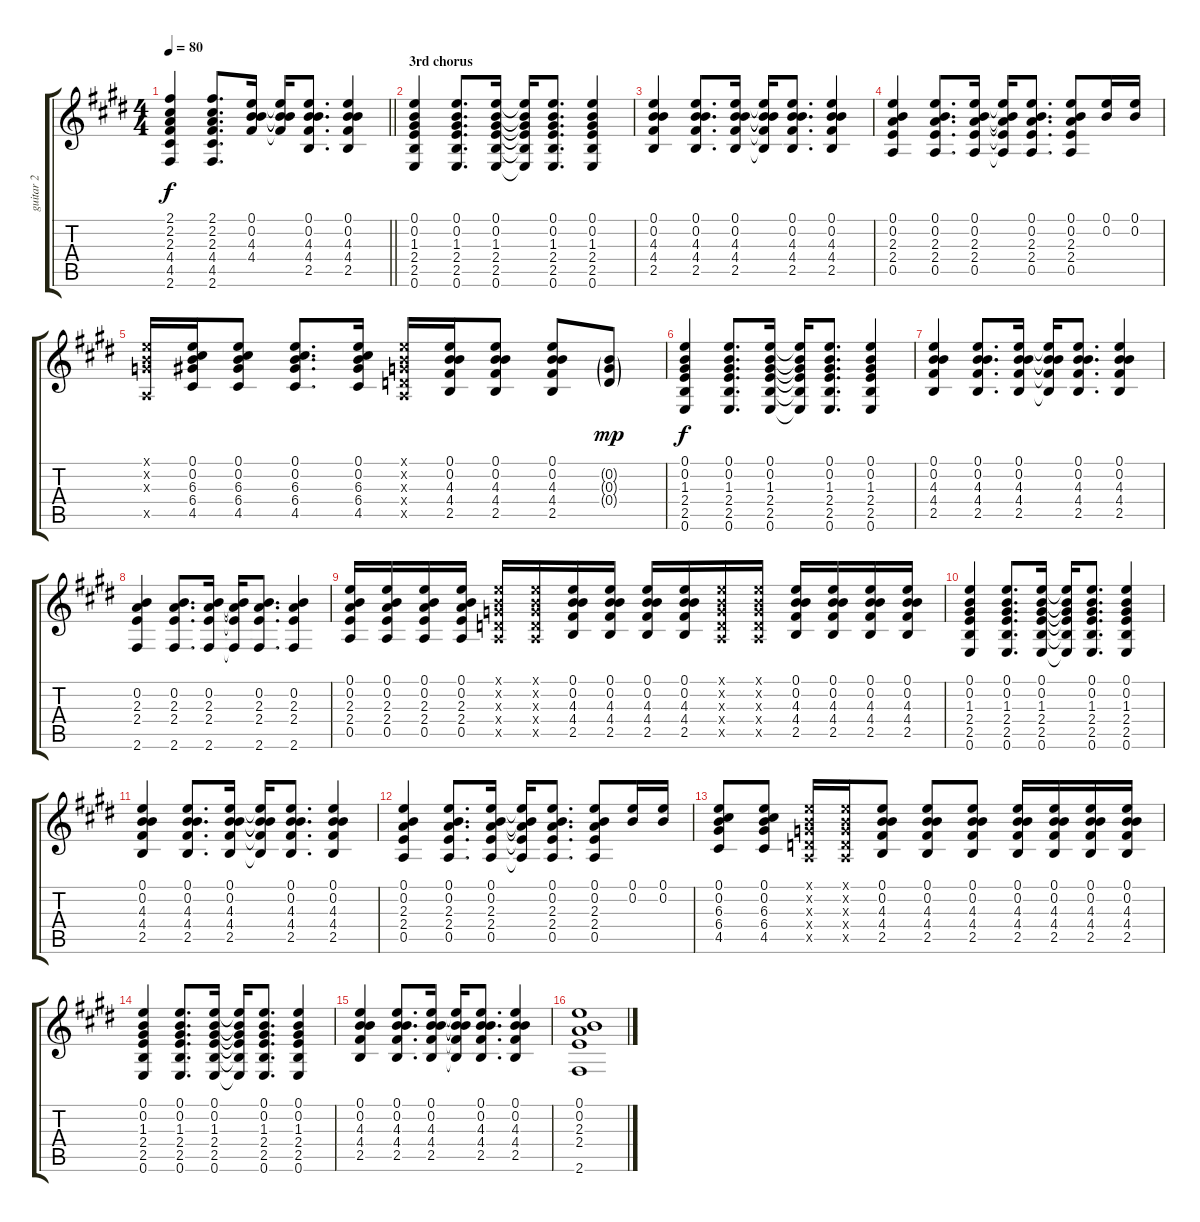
\track ("guitar 2" "guitar 2") {instrument acousticguitarsteel}
\staff {score tabs}
\tuning (E4 B3 G3 D3 A2 E2) {hide}
\ts (4 4)
\tempo 80
\clef g2
\barLineRight lightlight
\ks e
(2.1 2.2 2.3 4.4 4.5 2.6).4{dy f} (2.1 2.2 2.3 4.4 4.5 2.6).8{d} (0.1 0.2 4.3 4.4).16 (0.1{t} 0.2{t} 4.3{t} 4.4{t}).16 (0.1 0.2 4.3 4.4 2.5).8{d} (0.1 0.2 4.3 4.4 2.5).4 |
\section ("" "3rd chorus")
(0.1 0.2 1.3 2.4 2.5 0.6).4 (0.1 0.2 1.3 2.4 2.5 0.6).8{d} (0.1 0.2 1.3 2.4 2.5 0.6).16 (0.1{t} 0.2{t} 1.3{t} 2.4{t} 2.5{t} 0.6{t}).16 (0.1 0.2 1.3 2.4 2.5 0.6).8{d} (0.1 0.2 1.3 2.4 2.5 0.6).4 |
(0.1 0.2 4.3 4.4 2.5).4 (0.1 0.2 4.3 4.4 2.5).8{d} (0.1 0.2 4.3 4.4 2.5).16 (0.1{t} 0.2{t} 4.3{t} 4.4{t} 2.5{t}).16 (0.1 0.2 4.3 4.4 2.5).8{d} (0.1 0.2 4.3 4.4 2.5).4 |
(0.1 0.2 2.3 2.4 0.5).4 (0.1 0.2 2.3 2.4 0.5).8{d} (0.1 0.2 2.3 2.4 0.5).16 (0.1{t} 0.2{t} 2.3{t} 2.4{t} 0.5{t}).16 (0.1 0.2 2.3 2.4 0.5).8{d} (0.1 0.2 2.3 2.4 0.5).8 (0.1 0.2).16 (0.1 0.2).16 |
(0.1{x} 0.2{x} 0.3{x} 0.5{x}).16 (0.1 0.2 6.3 6.4 4.5).16 (0.1 0.2 6.3 6.4 4.5).8 (0.1 0.2 6.3 6.4 4.5).8{d} (0.1 0.2 6.3 6.4 4.5).16 (0.1{x} 0.2{x} 0.3{x} 0.4{x} 0.5{x}).16 (0.1 0.2 4.3 4.4 2.5).16 (0.1 0.2 4.3 4.4 2.5).8 (0.1 0.2 4.3 4.4 2.5).8 (0.2{g} 0.3{g} 0.4{g}).8{dy mp} |
(0.1 0.2 1.3 2.4 2.5 0.6).4{dy f} (0.1 0.2 1.3 2.4 2.5 0.6).8{d} (0.1 0.2 1.3 2.4 2.5 0.6).16 (0.1{t} 0.2{t} 1.3{t} 2.4{t} 2.5{t} 0.6{t}).16 (0.1 0.2 1.3 2.4 2.5 0.6).8{d} (0.1 0.2 1.3 2.4 2.5 0.6).4 |
(0.1 0.2 4.3 4.4 2.5).4 (0.1 0.2 4.3 4.4 2.5).8{d} (0.1 0.2 4.3 4.4 2.5).16 (0.1{t} 0.2{t} 4.3{t} 4.4{t} 2.5{t}).16 (0.1 0.2 4.3 4.4 2.5).8{d} (0.1 0.2 4.3 4.4 2.5).4 |
(0.2 2.3 2.4 2.6).4 (0.2 2.3 2.4 2.6).8{d} (0.2 2.3 2.4 2.6).16 (0.2{t} 2.3{t} 2.4{t} 2.6{t}).16 (0.2 2.3 2.4 2.6).8{d} (0.2 2.3 2.4 2.6).4 |
(0.1 0.2 2.3 2.4 0.5).16 (0.1 0.2 2.3 2.4 0.5).16 (0.1 0.2 2.3 2.4 0.5).16 (0.1 0.2 2.3 2.4 0.5).16 (0.1{x} 0.2{x} 0.3{x} 0.4{x} 0.5{x}).16 (0.1{x} 0.2{x} 0.3{x} 0.4{x} 0.5{x}).16 (0.1 0.2 4.3 4.4 2.5).16 (0.1 0.2 4.3 4.4 2.5).16 (0.1 0.2 4.3 4.4 2.5).16 (0.1 0.2 4.3 4.4 2.5).16 (0.1{x} 0.2{x} 0.3{x} 0.4{x} 0.5{x}).16 (0.1{x} 0.2{x} 0.3{x} 0.4{x} 0.5{x}).16 (0.1 0.2 4.3 4.4 2.5).16 (0.1 0.2 4.3 4.4 2.5).16 (0.1 0.2 4.3 4.4 2.5).16 (0.1 0.2 4.3 4.4 2.5).16 |
(0.1 0.2 1.3 2.4 2.5 0.6).4 (0.1 0.2 1.3 2.4 2.5 0.6).8{d} (0.1 0.2 1.3 2.4 2.5 0.6).16 (0.1{t} 0.2{t} 1.3{t} 2.4{t} 2.5{t} 0.6{t}).16 (0.1 0.2 1.3 2.4 2.5 0.6).8{d} (0.1 0.2 1.3 2.4 2.5 0.6).4 |
(0.1 0.2 4.3 4.4 2.5).4 (0.1 0.2 4.3 4.4 2.5).8{d} (0.1 0.2 4.3 4.4 2.5).16 (0.1{t} 0.2{t} 4.3{t} 4.4{t} 2.5{t}).16 (0.1 0.2 4.3 4.4 2.5).8{d} (0.1 0.2 4.3 4.4 2.5).4 |
(0.1 0.2 2.3 2.4 0.5).4 (0.1 0.2 2.3 2.4 0.5).8{d} (0.1 0.2 2.3 2.4 0.5).16 (0.1{t} 0.2{t} 2.3{t} 2.4{t} 0.5{t}).16 (0.1 0.2 2.3 2.4 0.5).8{d} (0.1 0.2 2.3 2.4 0.5).8 (0.1 0.2).16 (0.1 0.2).16 |
(0.1 0.2 6.3 6.4 4.5).8 (0.1 0.2 6.3 6.4 4.5).8 (0.1{x} 0.2{x} 0.3{x} 0.4{x} 0.5{x}).16 (0.1{x} 0.2{x} 0.3{x} 0.4{x} 0.5{x}).16 (0.1 0.2 4.3 4.4 2.5).8 (0.1 0.2 4.3 4.4 2.5).8 (0.1 0.2 4.3 4.4 2.5).8 (0.1 0.2 4.3 4.4 2.5).16 (0.1 0.2 4.3 4.4 2.5).16 (0.1 0.2 4.3 4.4 2.5).16 (0.1 0.2 4.3 4.4 2.5).16 |
(0.1 0.2 1.3 2.4 2.5 0.6).4 (0.1 0.2 1.3 2.4 2.5 0.6).8{d} (0.1 0.2 1.3 2.4 2.5 0.6).16 (0.1{t} 0.2{t} 1.3{t} 2.4{t} 2.5{t} 0.6{t}).16 (0.1 0.2 1.3 2.4 2.5 0.6).8{d} (0.1 0.2 1.3 2.4 2.5 0.6).4 |
(0.1 0.2 4.3 4.4 2.5).4 (0.1 0.2 4.3 4.4 2.5).8{d} (0.1 0.2 4.3 4.4 2.5).16 (0.1{t} 0.2{t} 4.3{t} 4.4{t} 2.5{t}).16 (0.1 0.2 4.3 4.4 2.5).8{d} (0.1 0.2 4.3 4.4 2.5).4 |
(0.1{h} 0.2{h} 2.3{h} 2.4{h} 2.6{h}).1
